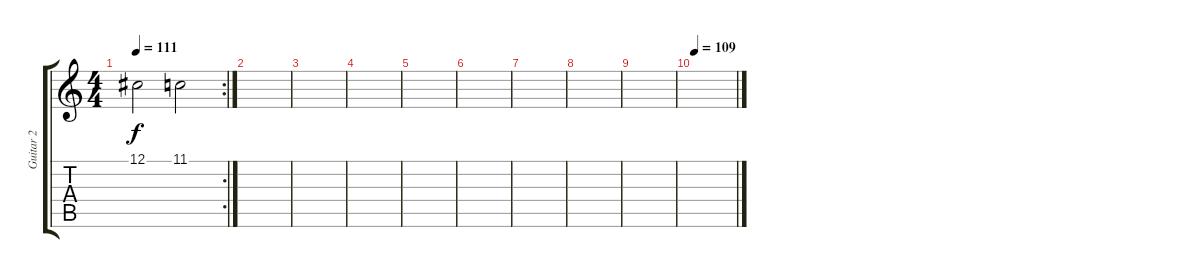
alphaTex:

\track ("Guitar 2" "Guitar 2") {instrument stringensemble2}
\staff {score tabs}
\tuning (Db4 Ab3 E3 B2 Gb2 B1) {hide}
\rc 2
\ts (4 4)
\tempo 111
\clef g2
\ks c
12.1.2{dy f} 11.1.2 |
|
|
|
|
|
|
|
|
\tempo 109
